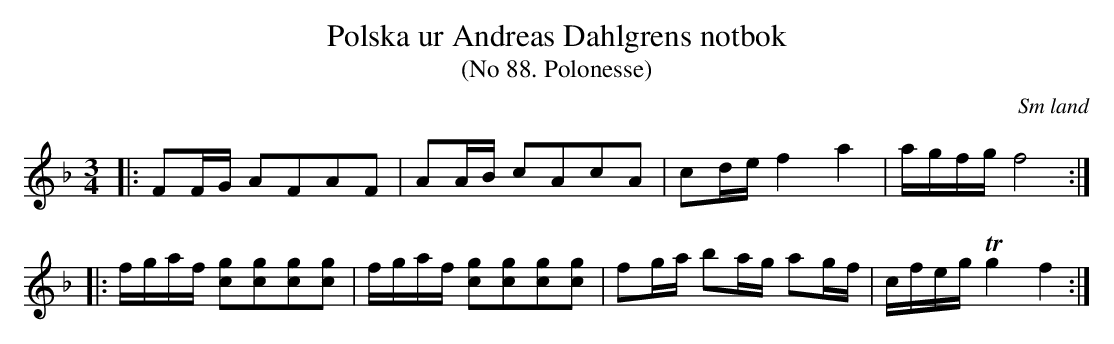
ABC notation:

X:1
T:Polska ur Andreas Dahlgrens notbok
T:(No 88. Polonesse)
O:Sm land
M:3/4
L:8
K:F
|: FF/2G/2 AFAF | AA/2B/2 cAcA | cd/2e/2 f2 a2 | a/2g/2f/2g/2 f4 :|
|: f/2g/2a/2f/2 [cg][cg][cg][cg] | f/2g/2a/2f/2 [cg][cg][cg][cg] | fg/2a/2 ba/2g/2 ag/2f/2| c/2f/2e/2g/2 Tg2 f2 :|
